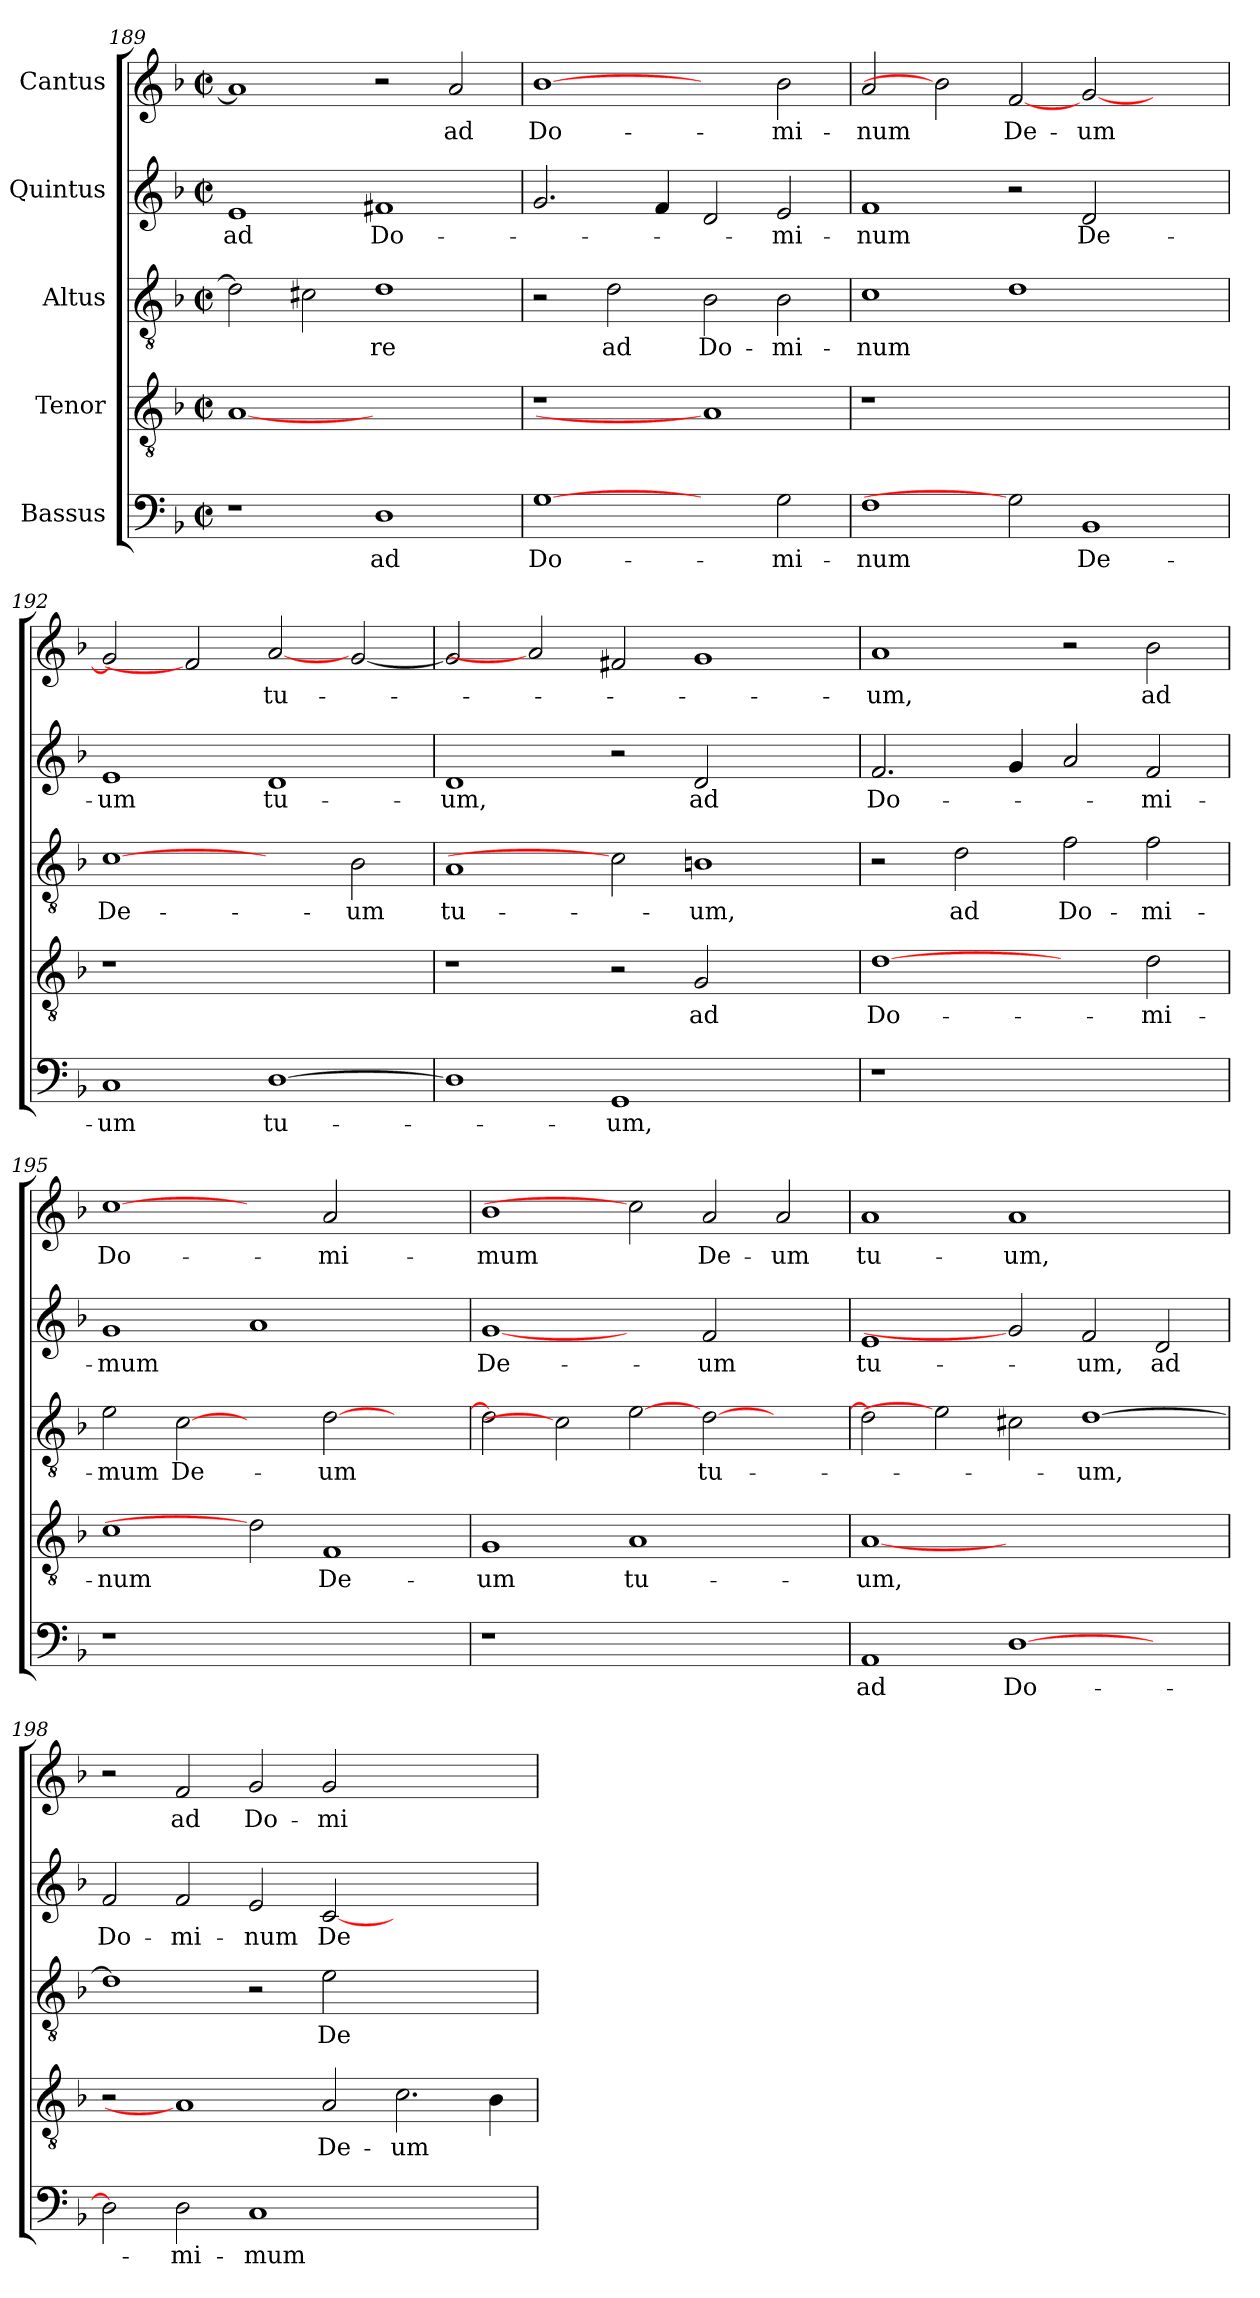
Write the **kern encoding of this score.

**kern	**text	**kern	**text	**kern	**text	**kern	**text	**kern	**text
*part5	*part5	*part4	*part4	*part3	*part3	*part2	*part2	*part1	*part1
*staff5	*staff5	*staff4	*staff4	*staff3	*staff3	*staff2	*staff2	*staff1	*staff1
*I"Bassus	*	*I"Tenor	*	*I"Altus	*	*I"Quintus	*	*I"Cantus	*
*clefF4	*	*clefGv2	*	*clefGv2	*	*clefG2	*	*clefG2	*
*k[b-]	*	*k[b-]	*	*k[b-]	*	*k[b-]	*	*k[b-]	*
*F:	*	*F:	*	*F:	*	*F:	*	*F:	*
*M2/2	*	*M2/2	*	*M2/2	*	*M2/2	*	*M2/2	*
*met(c|)	*	*met(c|)	*	*met(c|)	*	*met(c|)	*	*met(c|)	*
=189	=189	=189	=189	=189	=189	=189	=189	=189	=189
!	!	!	!	!	!	!	!LO:LY:b	!	!
1r	.	[1A	.	2d\]	.	1e	ad	1a]	.
.	.	.	.	2c#X\	.	.	.	.	.
!	!LO:LY:b	!	!	!	!LO:LY:b	!	!LO:LY:b	!	!
1D	ad	1ryy	.	1d	-re	1f#X	Do-	2r	.
!	!	!	!	!	!	!	!	!	!LO:LY:b
.	.	.	.	.	.	.	.	2a/	ad
=190	=190	=190	=190	=190	=190	=190	=190	=190	=190
!	!LO:LY:b	!	!	!	!	!	!	!	!LO:LY:b
[1G	Do-	1r	.	2r	.	2.g/	.	[1b-	Do-
!	!	!	!	!	!LO:LY:b	!	!	!	!
.	.	.	.	2d\	ad	.	.	.	.
.	.	.	.	.	.	4f/	.	.	.
!	!	!	!	!	!LO:LY:b	!	!	!	!
2ryy	.	1A]	.	2B-\	Do-	2d/	.	2ryy	.
!	!LO:LY:b	!	!	!	!LO:LY:b	!	!LO:LY:b	!	!LO:LY:b
2G\	-mi-	.	.	2B-\	-mi-	2e/	-mi-	2b-\	-mi-
=191	=191	=191	=191	=191	=191	=191	=191	=191	=191
!	!LO:LY:b	!	!	!	!LO:LY:b	!	!LO:LY:b	!	!LO:LY:b
1F	-num	1r	.	1c	-num	1f	-num	2a/	-num
.	.	.	.	.	.	.	.	2b-]	.
!	!	!	!	!	!	!	!	!	!LO:LY:b
2G]	.	1.ryy	.	1d	.	2r	.	[2f	De-
!	!LO:LY:b	!	!	!	!	!	!LO:LY:b	!	!LO:LY:b
1BB-	De-	.	.	.	.	2d/	De-	[2g/	-um
.	.	.	.	2ryy	.	2ryy	.	2ryy	.
!!LO:LB:g=z
=192	=192	=192	=192	=192	=192	=192	=192	=192	=192
!	!LO:LY:b	!	!	!	!LO:LY:b	!	!LO:LY:b	!	!
1C	-um	1r	.	[1c	De-	1e	-um	2g/]	.
.	.	.	.	.	.	.	.	2f]	.
!	!LO:LY:b	!	!	!	!	!	!LO:LY:b	!	!LO:LY:b
[1D	tu-	1ryy	.	2ryy	.	1d	tu-	[2a	tu-
!	!	!	!	!	!LO:LY:b	!	!	!	!
.	.	.	.	2B-\	-um	.	.	[2g/	.
=193	=193	=193	=193	=193	=193	=193	=193	=193	=193
!	!	!	!	!	!LO:LY:b	!	!LO:LY:b	!	!
1D]	.	1r	.	1A	tu-	1d	-um,	2g/]	.
.	.	.	.	.	.	.	.	2a]	.
!	!LO:LY:b	!	!	!	!	!	!	!	!
1GG	-um,	2r	.	2c]	.	2r	.	2f#X/	.
!	!	!	!LO:LY:b	!	!LO:LY:b	!	!LO:LY:b	!	!
.	.	2G/	ad	1Bn	-um,	2d/	ad	1g	.
2ryy	.	2ryy	.	.	.	2ryy	.	.	.
=194	=194	=194	=194	=194	=194	=194	=194	=194	=194
!	!	!	!LO:LY:b	!	!	!	!LO:LY:b	!	!LO:LY:b
1r	.	[1d	Do-	2r	.	2.f/	Do-	1a	-um,
!	!	!	!	!	!LO:LY:b	!	!	!	!
.	.	.	.	2d\	ad	.	.	.	.
.	.	.	.	.	.	4g/	.	.	.
!	!	!	!	!	!LO:LY:b	!	!	!	!
1ryy	.	2ryy	.	2f\	Do-	2a/	.	2r	.
!	!	!	!LO:LY:b	!	!LO:LY:b	!	!LO:LY:b	!	!LO:LY:b
.	.	2d\	-mi-	2f\	-mi-	2f/	-mi-	2b-\	ad
=195	=195	=195	=195	=195	=195	=195	=195	=195	=195
!	!	!	!LO:LY:b	!	!LO:LY:b	!	!LO:LY:b	!	!LO:LY:b
1r	.	1c	-num	2e\	-mum	1g	-mum	[1cc	Do-
!	!	!	!	!	!LO:LY:b	!	!	!	!
.	.	.	.	[2c	De-	.	.	.	.
1.ryy	.	2d]	.	2ryy	.	1a	.	2ryy	.
!	!	!	!LO:LY:b	!	!LO:LY:b	!	!	!	!LO:LY:b
.	.	1F	De-	[2d\	-um	.	.	2a/	-mi-
.	.	.	.	2ryy	.	2ryy	.	2ryy	.
=196	=196	=196	=196	=196	=196	=196	=196	=196	=196
!	!	!	!LO:LY:b	!	!	!	!LO:LY:b	!	!LO:LY:b
1r	.	1G	-um	2d\]	.	[1g	De-	1b-	-mum
.	.	.	.	2c]	.	.	.	.	.
!	!	!	!LO:LY:b	!	!	!	!	!	!
1.ryy	.	1A	tu-	[2e	.	2ryy	.	2cc]	.
!	!	!	!	!	!LO:LY:b	!	!LO:LY:b	!	!LO:LY:b
.	.	.	.	[2d\	tu-	2f/	-um	2a/	De-
!	!	!	!	!	!	!	!	!	!LO:LY:b
.	.	2ryy	.	2ryy	.	2ryy	.	2a/	-um
!!LO:LB:g=z
=197	=197	=197	=197	=197	=197	=197	=197	=197	=197
!	!LO:LY:b	!	!LO:LY:b	!	!	!	!LO:LY:b	!	!LO:LY:b
1AA	ad	[1A	-um,	2d\]	.	1e	tu-	1a	tu-
.	.	.	.	2e]	.	.	.	.	.
!	!LO:LY:b	!	!	!	!	!	!	!	!LO:LY:b
[1D	Do-	1.ryy	.	2c#X\	.	2g]	.	1a	-um,
!	!	!	!	!	!LO:LY:b	!	!LO:LY:b	!	!
.	.	.	.	[1d	-um,	2f/	-um,	.	.
!	!	!	!	!	!	!	!LO:LY:b	!	!
2ryy	.	.	.	.	.	2d/	ad	2ryy	.
=198	=198	=198	=198	=198	=198	=198	=198	=198	=198
!	!	!	!	!	!	!	!LO:LY:b	!	!
2D\]	.	2r	.	1d]	.	2f/	Do-	2r	.
!	!LO:LY:b	!	!	!	!	!	!LO:LY:b	!	!LO:LY:b
2D\	-mi-	1A]	.	.	.	2f/	-mi-	2f/	ad
!	!LO:LY:b	!	!	!	!	!	!LO:LY:b	!	!LO:LY:b
1C	-mum	.	.	2r	.	2e/	-num	2g/	Do-
!	!	!	!LO:LY:b	!	!LO:LY:b	!	!LO:LY:b	!	!LO:LY:b
.	.	2A/	De-	2e\	De-	[2c/	De-	2g/	-mi-
!	!	!	!LO:LY:b	!	!	!	!	!	!
1ryy	.	2.c\	-um	1ryy	.	1ryy	.	1ryy	.
.	.	4B-\	.	.	.	.	.	.	.
=	=	=	=	=	=	=	=	=	=
*-	*-	*-	*-	*-	*-	*-	*-	*-	*-
